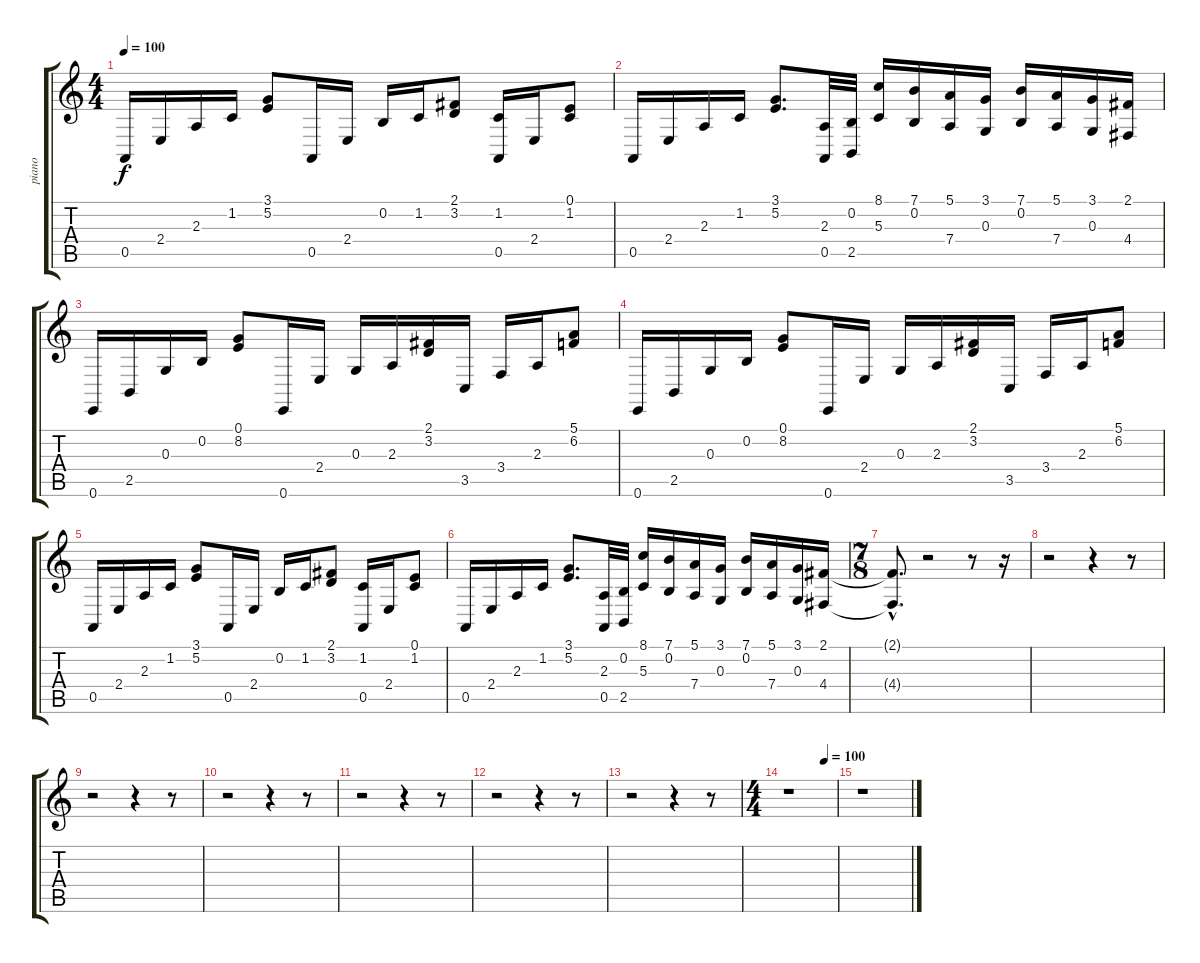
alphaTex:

\track ("piano" "piano") {instrument brightacousticpiano}
\staff {score tabs}
\tuning (E4 B3 G3 D3 A2 E2) {hide}
\ts (4 4)
\tempo 100
\clef g2
\ks c
0.5.16{dy f} 2.4.16 2.3.16 1.2.16 (3.1 5.2).8 0.5.16 2.4.16 0.2.16 1.2.16 (2.1 3.2).8 (1.2 0.5).16 2.4.16 (0.1 1.2).8 |
0.5.16 2.4.16 2.3.16 1.2.16 (3.1 5.2).8{d} (2.3 0.5).32 (0.2 2.5).32 (8.1 5.3).16 (7.1 0.2).16 (5.1 7.4).16 (3.1 0.3).16 (7.1 0.2).16 (5.1 7.4).16 (3.1 0.3).16 (2.1 4.4).16 |
0.6.16 2.5.16 0.3.16 0.2.16 (0.1 8.2).8 0.6.16 2.4.16 0.3.16 2.3.16 (2.1 3.2).16 3.5.16 3.4.16 2.3.16 (5.1 6.2).8 |
0.6.16 2.5.16 0.3.16 0.2.16 (0.1 8.2).8 0.6.16 2.4.16 0.3.16 2.3.16 (2.1 3.2).16 3.5.16 3.4.16 2.3.16 (5.1 6.2).8 |
0.5.16 2.4.16 2.3.16 1.2.16 (3.1 5.2).8 0.5.16 2.4.16 0.2.16 1.2.16 (2.1 3.2).8 (1.2 0.5).16 2.4.16 (0.1 1.2).8 |
0.5.16 2.4.16 2.3.16 1.2.16 (3.1 5.2).8{d} (2.3 0.5).32 (0.2 2.5).32 (8.1 5.3).16 (7.1 0.2).16 (5.1 7.4).16 (3.1 0.3).16 (7.1 0.2).16 (5.1 7.4).16 (3.1 0.3).16 (2.1 4.4).16 |
\ts (7 8)
(2.1{hac t} 4.4{hac t}).8{d} r.2 r.8 r.16 |
r.2 r.4 r.8 |
r.2 r.4 r.8 |
r.2 r.4 r.8 |
r.2 r.4 r.8 |
r.2 r.4 r.8 |
r.2 r.4 r.8 |
\ts (4 4)
\tempo (100 0.75)
r.1 |
r.1
